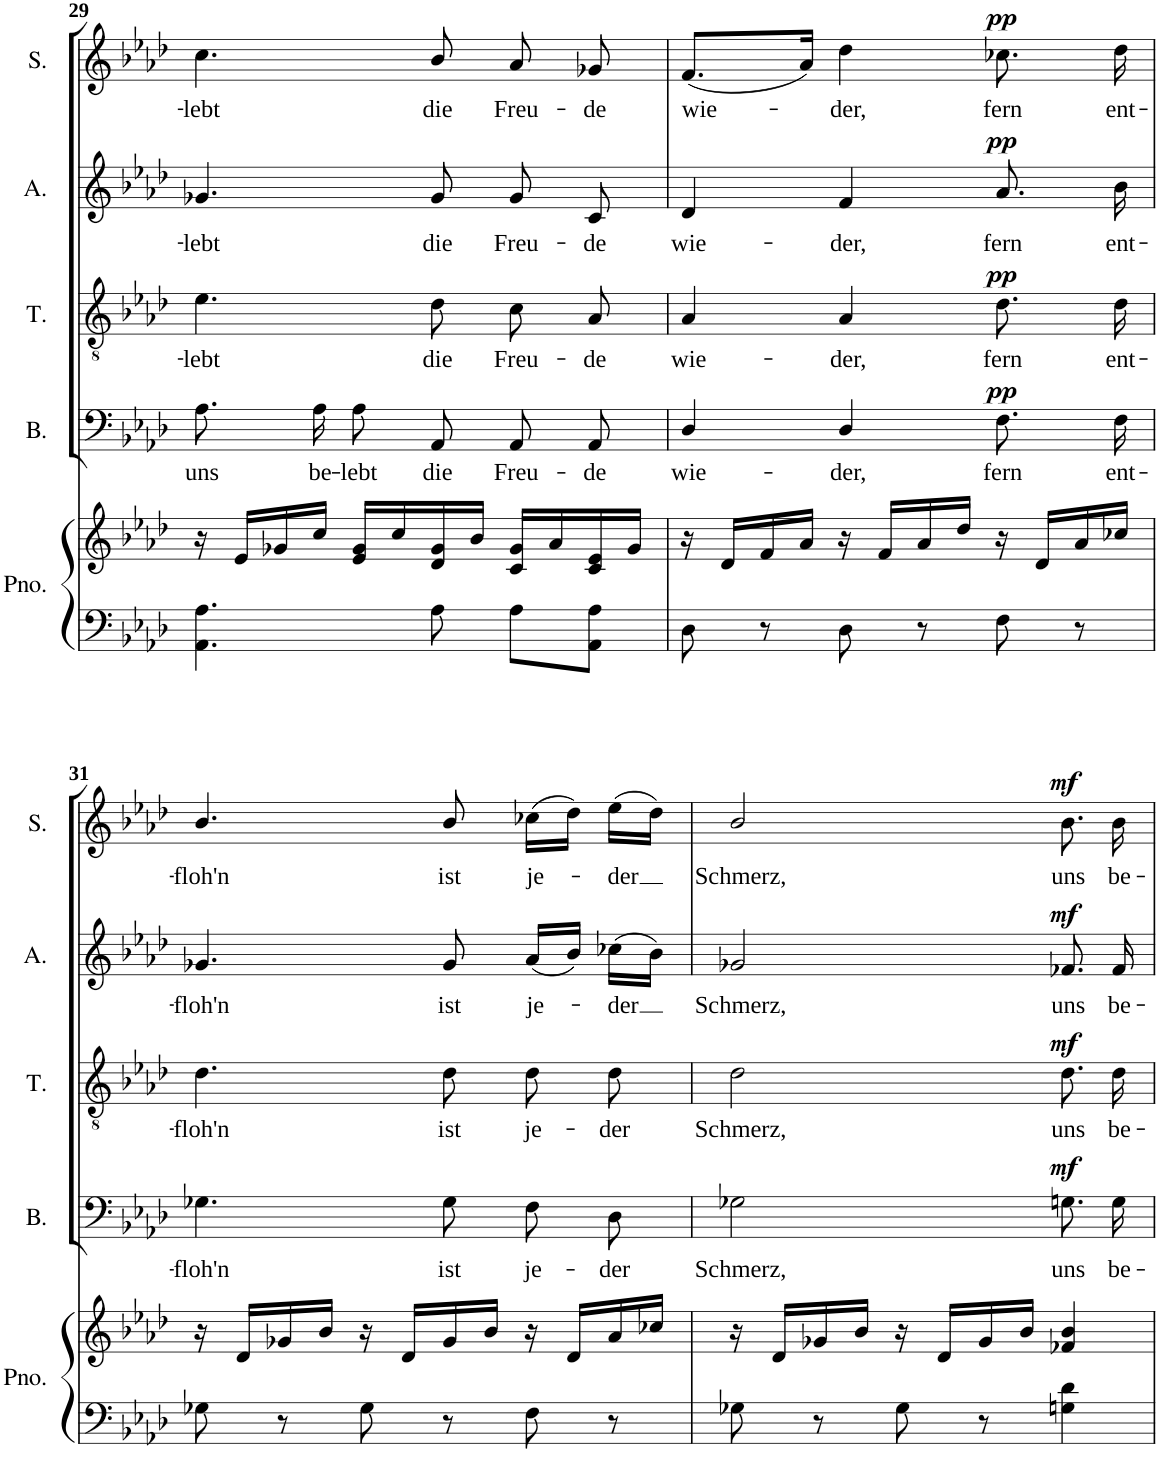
**kern	**kern	**kern	**text	**dynam	**kern	**text	**dynam	**kern	**text	**dynam	**kern	**text	**dynam
*part5	*part5	*part4	*part4	*part4	*part3	*part3	*part3	*part2	*part2	*part2	*part1	*part1	*part1
*staff6	*staff5	*staff4	*staff4	*staff4	*staff3	*staff3	*staff3	*staff2	*staff2	*staff2	*staff1	*staff1	*staff1
*I"Piano	*	*I"Bass	*	*	*I"Tenor	*	*	*I"Alto	*	*	*I"Soprano	*	*
*I'Pno.	*	*I'B.	*	*	*I'T.	*	*	*I'A.	*	*	*I'S.	*	*
!!LO:PB:g=z
*clefF4	*clefG2	*clefF4	*	*	*clefGv2	*	*	*clefG2	*	*	*clefG2	*	*
*	*	*	*	*	*Trd7c12	*	*	*	*	*	*	*	*
*k[b-e-a-d-]	*k[b-e-a-d-]	*k[b-e-a-d-]	*	*	*k[b-e-a-d-]	*	*	*k[b-e-a-d-]	*	*	*k[b-e-a-d-]	*	*
*A-:	*A-:	*A-:	*	*	*A-:	*	*	*A-:	*	*	*A-:	*	*
*M3/4	*M3/4	*M3/4	*	*	*M3/4	*	*	*M3/4	*	*	*M3/4	*	*
=29	=29	=29	=29	=29	=29	=29	=29	=29	=29	=29	=29	=29	=29
!	!	!	!LO:LY:b	!	!	!LO:LY:b	!	!	!LO:LY:b	!	!	!LO:LY:b	!
4.AA-\ 4.A-\	16r	8.A-\L	uns	.	4.e-\	-lebt	.	4.g-X/	-lebt	.	4.cc\	-lebt	.
.	16e-/LL	.	.	.	.	.	.	.	.	.	.	.	.
.	16g-X/	.	.	.	.	.	.	.	.	.	.	.	.
!	!	!	!LO:LY:b	!	!	!	!	!	!	!	!	!	!
.	16cc/JJ	16A-\Jk	be-	.	.	.	.	.	.	.	.	.	.
!	!	!	!LO:LY:b	!	!	!	!	!	!	!	!	!	!
.	16e-/ 16g-/LL	8A-\L	-lebt	.	.	.	.	.	.	.	.	.	.
.	16cc/	.	.	.	.	.	.	.	.	.	.	.	.
!	!	!	!LO:LY:b	!	!	!LO:LY:b	!	!	!LO:LY:b	!	!	!LO:LY:b	!
8A-\	16d-/ 16g-/	8AA-\J	die	.	8d-\	die	.	8g-/	die	.	8b-/	die	.
.	16b-/JJ	.	.	.	.	.	.	.	.	.	.	.	.
!	!	!	!LO:LY:b	!	!	!LO:LY:b	!	!	!LO:LY:b	!	!	!LO:LY:b	!
8A-\L	16c/ 16g-/LL	8AA-/L	Freu-	.	8c\L	Freu-	.	8g-/	Freu-	.	8a-/	Freu-	.
.	16a-/	.	.	.	.	.	.	.	.	.	.	.	.
!	!	!	!LO:LY:b	!	!	!LO:LY:b	!	!	!LO:LY:b	!	!	!LO:LY:b	!
8AA-\ 8A-\J	16c/ 16e-/	8AA-/J	-de	.	8A-\J	-de	.	8c/	-de	.	8g-X/	-de	.
.	16g-/JJ	.	.	.	.	.	.	.	.	.	.	.	.
=30	=30	=30	=30	=30	=30	=30	=30	=30	=30	=30	=30	=30	=30
!	!	!	!LO:LY:b	!	!	!LO:LY:b	!	!	!LO:LY:b	!	!	!LO:LY:b	!
8D-\	16r	4D-/	wie-	.	4A-/	wie-	.	4d-/	wie-	.	(8.f/L	wie-	.
.	16d-/LL	.	.	.	.	.	.	.	.	.	.	.	.
8r	16f/	.	.	.	.	.	.	.	.	.	.	.	.
.	16a-/JJ	.	.	.	.	.	.	.	.	.	16a-/Jk)	.	.
!	!	!	!LO:LY:b	!	!	!LO:LY:b	!	!	!LO:LY:b	!	!	!LO:LY:b	!
8D-\	16r	4D-/	-der,	.	4A-/	-der,	.	4f/	-der,	.	4dd-\	-der,	.
.	16f/LL	.	.	.	.	.	.	.	.	.	.	.	.
8r	16a-/	.	.	.	.	.	.	.	.	.	.	.	.
.	16dd-/JJ	.	.	.	.	.	.	.	.	.	.	.	.
!	!	!	!LO:LY:b	!LO:DY:a	!	!LO:LY:b	!LO:DY:a	!	!LO:LY:b	!LO:DY:a	!	!LO:LY:b	!LO:DY:a
8F\	16r	8.F\L	fern	pp	8.d-\L	fern	pp	8.a-/	fern	pp	8.cc-X\	fern	pp
.	16d-/LL	.	.	.	.	.	.	.	.	.	.	.	.
8r	16a-/	.	.	.	.	.	.	.	.	.	.	.	.
!	!	!	!LO:LY:b	!	!	!LO:LY:b	!	!	!LO:LY:b	!	!	!LO:LY:b	!
.	16cc-X/JJ	16F\Jk	ent-	.	16d-\Jk	ent-	.	16b-\	ent-	.	16dd-\	ent-	.
!!LO:LB:g=z
=31	=31	=31	=31	=31	=31	=31	=31	=31	=31	=31	=31	=31	=31
!	!	!	!LO:LY:b	!	!	!LO:LY:b	!	!	!LO:LY:b	!	!	!LO:LY:b	!
8G-X\	16r	4.G-X\	-floh'n	.	4.d-\	-floh'n	.	4.g-X/	-floh'n	.	4.b-/	-floh'n	.
.	16d-/LL	.	.	.	.	.	.	.	.	.	.	.	.
8r	16g-X/	.	.	.	.	.	.	.	.	.	.	.	.
.	16b-/JJ	.	.	.	.	.	.	.	.	.	.	.	.
8G-\	16r	.	.	.	.	.	.	.	.	.	.	.	.
.	16d-/LL	.	.	.	.	.	.	.	.	.	.	.	.
!	!	!	!LO:LY:b	!	!	!LO:LY:b	!	!	!LO:LY:b	!	!	!LO:LY:b	!
8r	16g-/	8G-\	ist	.	8d-\	ist	.	8g-/	ist	.	8b-/	ist	.
.	16b-/JJ	.	.	.	.	.	.	.	.	.	.	.	.
!	!	!	!LO:LY:b	!	!	!LO:LY:b	!	!	!LO:LY:b	!	!	!LO:LY:b	!
8F\	16r	8F\L	je-	.	8d-\L	je-	.	(16a-/LL	je-	.	(16cc-X\LL	je-	.
.	16d-/LL	.	.	.	.	.	.	16b-/JJ)	.	.	16dd-\JJ)	.	.
!	!	!	!LO:LY:b	!	!	!LO:LY:b	!	!	!LO:LY:b	!	!	!LO:LY:b	!
8r	16a-/	8D-\J	-der	.	8d-\J	-der	.	(16cc-X\LL	-der	.	(16ee-\LL	-der	.
.	16cc-X/JJ	.	.	.	.	.	.	16b-\JJ)	.	.	16dd-\JJ)	.	.
=32	=32	=32	=32	=32	=32	=32	=32	=32	=32	=32	=32	=32	=32
!	!	!	!LO:LY:b	!	!	!LO:LY:b	!	!	!LO:LY:b	!	!	!LO:LY:b	!
8G-X\	16r	2G-X\	Schmerz,	.	2d-\	Schmerz,	.	2g-X/	Schmerz,	.	2b-/	Schmerz,	.
.	16d-/LL	.	.	.	.	.	.	.	.	.	.	.	.
8r	16g-X/	.	.	.	.	.	.	.	.	.	.	.	.
.	16b-/JJ	.	.	.	.	.	.	.	.	.	.	.	.
8G-\	16r	.	.	.	.	.	.	.	.	.	.	.	.
.	16d-/LL	.	.	.	.	.	.	.	.	.	.	.	.
8r	16g-/	.	.	.	.	.	.	.	.	.	.	.	.
.	16b-/JJ	.	.	.	.	.	.	.	.	.	.	.	.
!	!	!	!LO:LY:b	!LO:DY:a	!	!LO:LY:b	!LO:DY:a	!	!LO:LY:b	!LO:DY:a	!	!LO:LY:b	!LO:DY:a
4Gn\ 4d-\	4f-X/ 4b-/	8.Gn\L	uns	mf	8.d-\L	uns	mf	8.f-X/	uns	mf	8.b-\	uns	mf
!	!	!	!LO:LY:b	!	!	!LO:LY:b	!	!	!LO:LY:b	!	!	!LO:LY:b	!
.	.	16G\Jk	be-	.	16d-\Jk	be-	.	16f-/	be-	.	16b-\	be-	.
=	=	=	=	=	=	=	=	=	=	=	=	=	=
*-	*-	*-	*-	*-	*-	*-	*-	*-	*-	*-	*-	*-	*-
